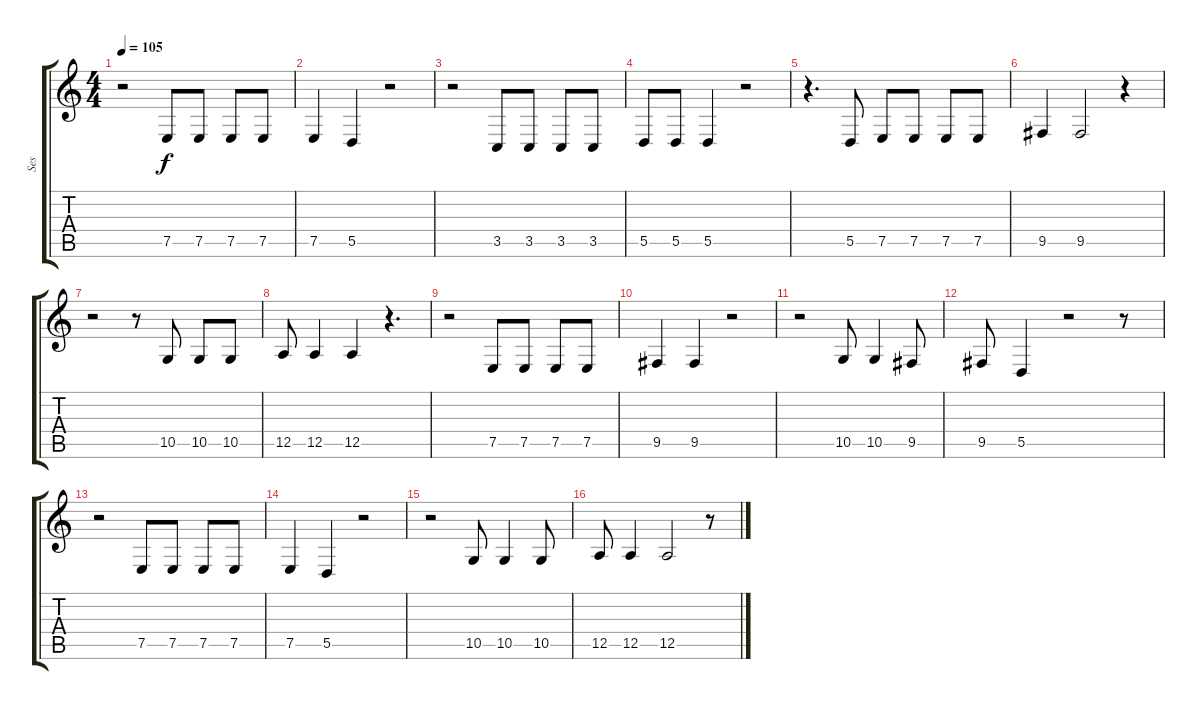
\track ("Ses" "Ses") {instrument choiraahs}
\staff {score tabs}
\tuning (E4 B3 G3 D3 A2 E2) {hide}
\ts (4 4)
\tempo 105
\clef g2
\ks c
r.2{dy f instrument choiraahs} 7.5.8 7.5.8 7.5.8 7.5.8 |
7.5.4 5.5.4 r.2 |
r.2 3.5.8 3.5.8 3.5.8 3.5.8 |
5.5.8 5.5.8 5.5.4 r.2 |
r.4{d} 5.5.8 7.5.8 7.5.8 7.5.8 7.5.8 |
9.5.4 9.5.2 r.4 |
r.2 r.8 10.5.8 10.5.8 10.5.8 |
12.5.8 12.5.4 12.5.4 r.4{d} |
r.2 7.5.8 7.5.8 7.5.8 7.5.8 |
9.5.4 9.5.4 r.2 |
r.2 10.5.8 10.5.4 9.5.8 |
9.5.8 5.5.4 r.2 r.8 |
r.2 7.5.8 7.5.8 7.5.8 7.5.8 |
7.5.4 5.5.4 r.2 |
r.2 10.5.8 10.5.4{volume 14} 10.5.8 |
12.5.8{volume 16} 12.5.4 12.5.2 r.8
